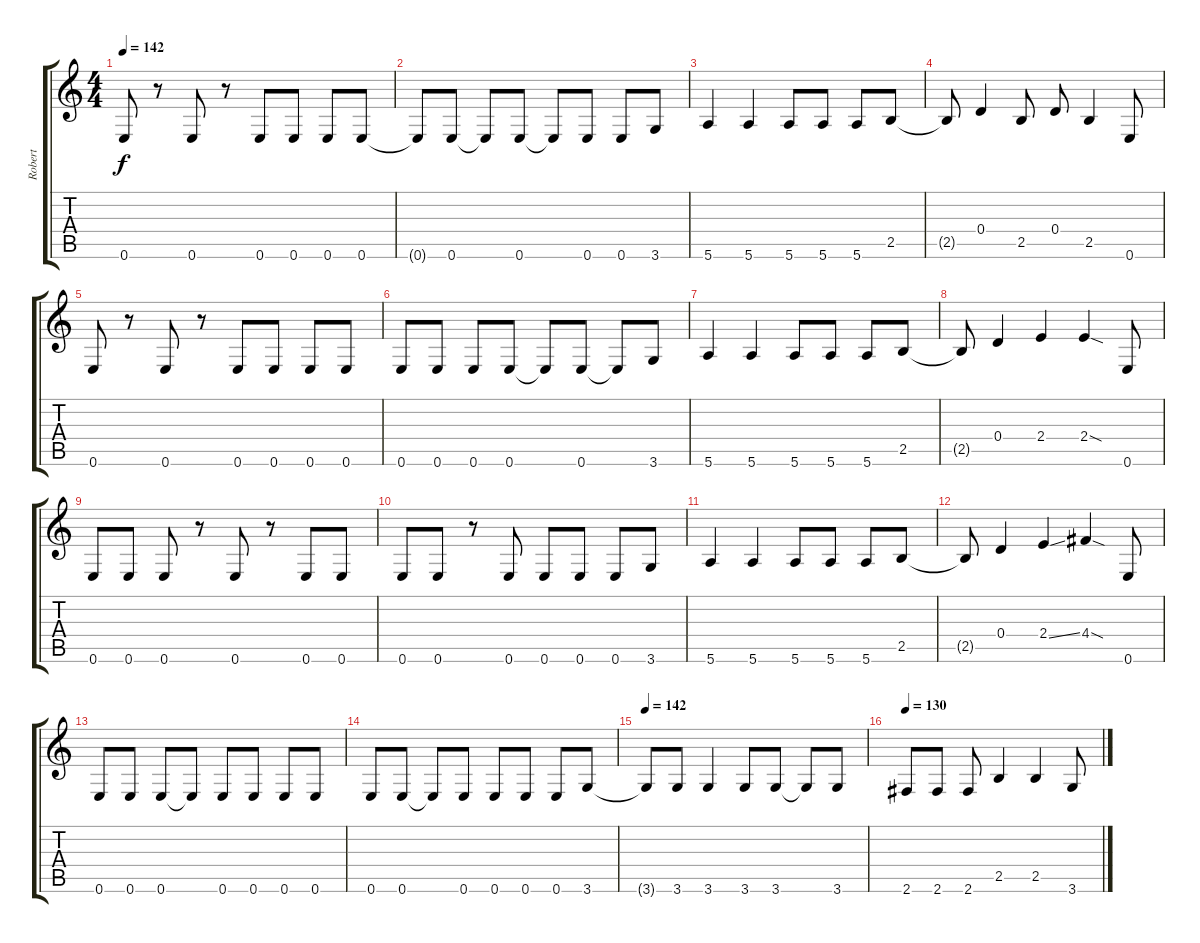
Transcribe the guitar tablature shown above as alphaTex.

\track ("Robert" "Robert") {instrument electricguitarclean}
\staff {score tabs}
\tuning (E4 B3 G3 D3 A2 E2) {hide}
\ts (4 4)
\tempo 142
\tempo 170
\tempo 142
\clef g2
\ks c
0.6.8{dy f instrument electricguitarclean} r.8 0.6.8 r.8 0.6.8 0.6.8 0.6.8 0.6.8 |
0.6{t}.8 0.6.8 0.6{t}.8 0.6.8 0.6{t}.8 0.6.8 0.6.8 3.6.8 |
5.6.4 5.6.4 5.6.8 5.6.8 5.6.8 2.5.8 |
2.5{t}.8 0.4.4 2.5.8 0.4.8 2.5.4 0.6.8 |
0.6.8 r.8 0.6.8 r.8 0.6.8 0.6.8 0.6.8 0.6.8 |
0.6.8 0.6.8 0.6.8 0.6.8 0.6{t}.8 0.6.8 0.6{t}.8 3.6.8 |
5.6.4 5.6.4 5.6.8 5.6.8 5.6.8 2.5.8 |
2.5{t}.8 0.4.4 2.4.4 2.4{sod}.4 0.6.8 |
0.6.8 0.6.8 0.6.8 r.8 0.6.8 r.8 0.6.8 0.6.8 |
0.6.8 0.6.8 r.8 0.6.8 0.6.8 0.6.8 0.6.8 3.6.8 |
5.6.4 5.6.4 5.6.8 5.6.8 5.6.8 2.5.8 |
2.5{t}.8 0.4.4 2.4{ss}.4 4.4{sod}.4 0.6.8 |
0.6.8 0.6.8 0.6.8 0.6{t}.8 0.6.8 0.6.8 0.6.8 0.6.8 |
0.6.8 0.6.8 0.6{t}.8 0.6.8 0.6.8 0.6.8 0.6.8 3.6.8 |
\tempo 142
3.6{t}.8 3.6.8 3.6.4 3.6.8 3.6.8 3.6{t}.8 3.6.8 |
\tempo 130
2.6.8 2.6.8 2.6.8 2.5.4 2.5.4 3.6.8
